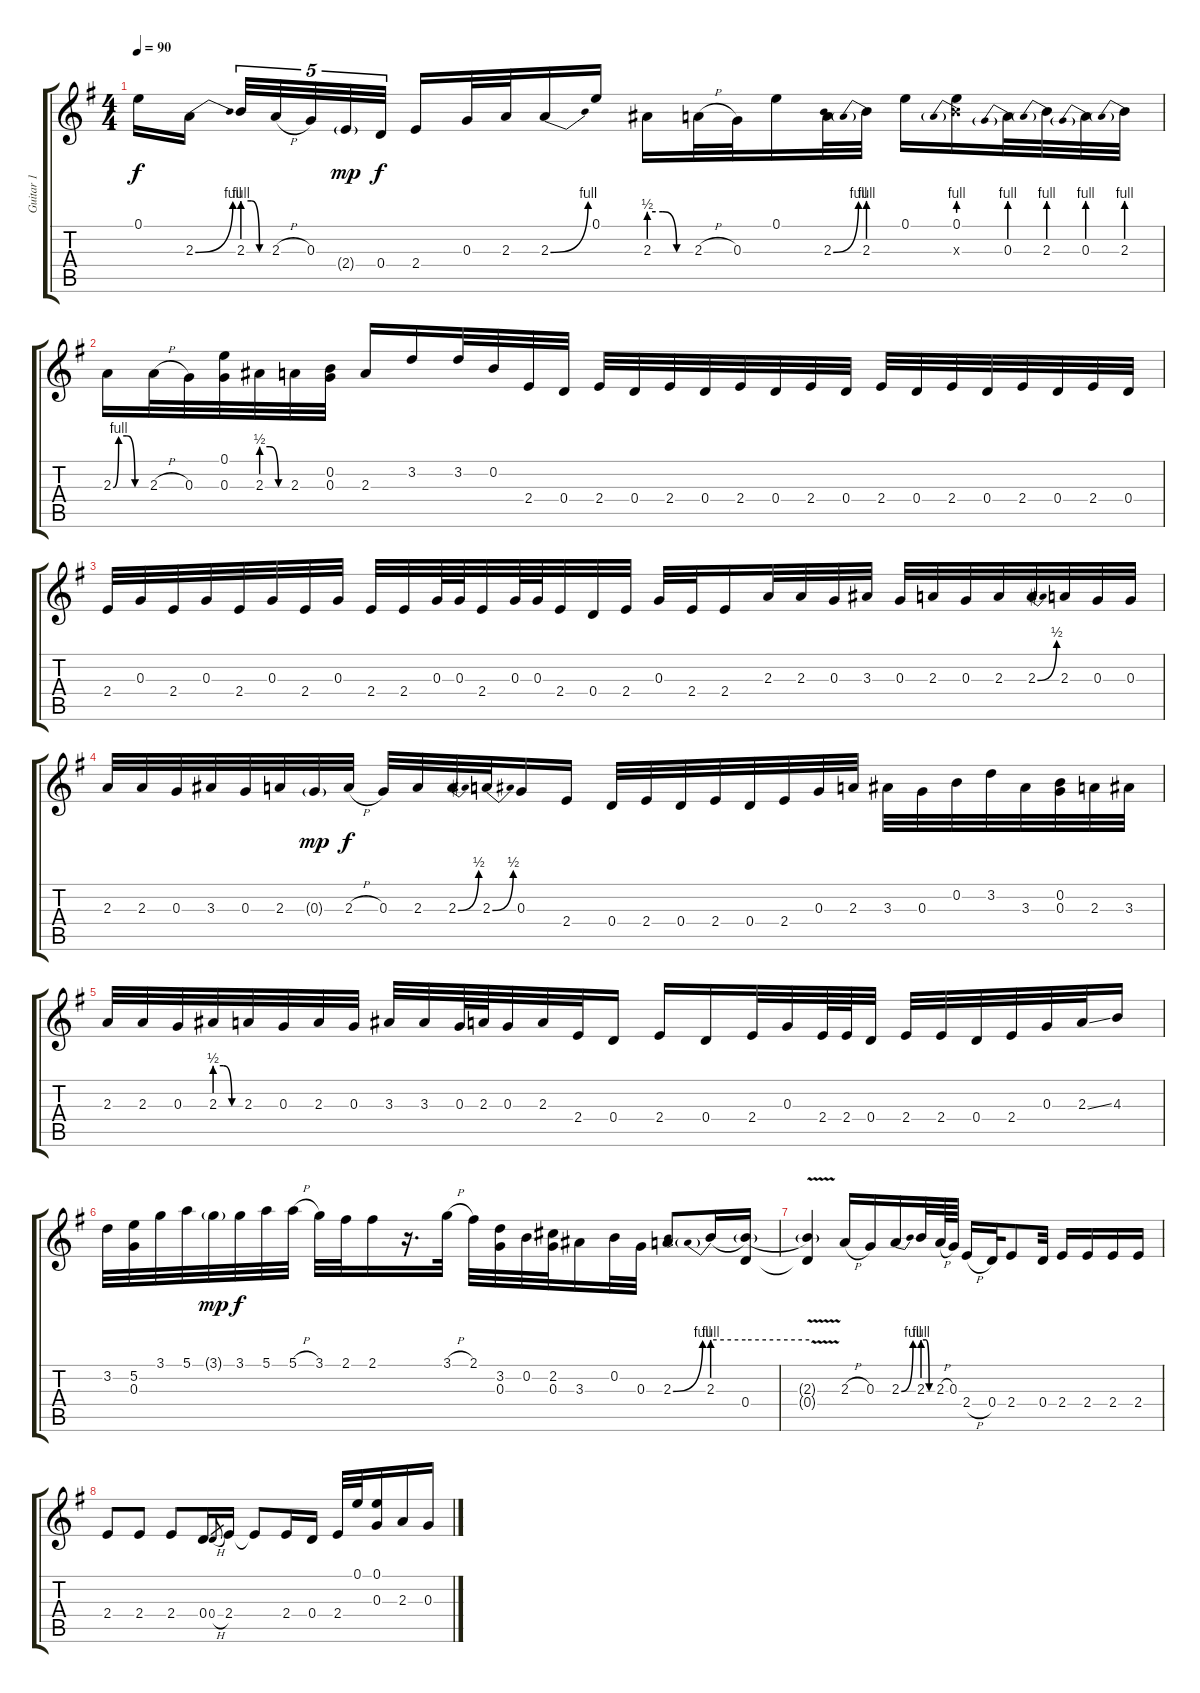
\track ("Guitar 1" "Guitar 1") {instrument overdrivenguitar}
\staff {score tabs}
\tuning (E4 B3 G3 D3 A2 E2) {hide}
\ts (4 4)
\tempo 90
\clef g2
\ks g
0.1.16{dy f} 2.3{be (bend 0 0 60 4)}.16{beam splitsecondary} 2.3{be (custom 0 4 20 4 40 0 60 0)}.32{tu (5 4)} 2.3{h}.32{tu (5 4)} 0.3.32{tu (5 4)} 2.4{g}.32{tu (5 4) dy mp} 0.4.32{tu (5 4) dy f} 2.4.16 0.3.32 2.3.32 2.3{be (bend 0 0 60 4)}.16 0.1.16 2.3{be (custom 0 2 20 2 40 0 60 0)}.16 2.3{h}.32 0.3.32 0.1.16 2.3{be (bend 0 0 60 4)}.32 2.3{be (prebend 0 4 60 4)}.32 0.1.16 (0.1 2.3{be (prebend 0 4 60 4) x}).16 0.3{be (prebend 0 4 60 4)}.32 2.3{be (prebend 0 4 60 4)}.32 0.3{be (prebend 0 4 60 4)}.32 2.3{be (prebend 0 4 60 4)}.32 |
2.3{be (custom 0 0 10 4 25 4 40 0 60 0)}.16 2.3{h}.32 0.3.32 (0.1 0.3).32 2.3{be (custom 0 2 20 2 40 0 60 0)}.32 2.3.32 (0.2 0.3).32 2.3.16 3.2.16 3.2.32 0.2.32 2.4.32 0.4.32 2.4.32 0.4.32 2.4.32 0.4.32 2.4.32 0.4.32 2.4.32 0.4.32 2.4.32 0.4.32 2.4.32 0.4.32 2.4.32 0.4.32 2.4.32 0.4.32 |
2.4.32 0.3.32 2.4.32 0.3.32 2.4.32 0.3.32 2.4.32 0.3.32 2.4.32 2.4.32 0.3.64 0.3.64 2.4.32 0.3.64 0.3.64 2.4.32 0.4.32 2.4.32 0.3.32 2.4.32 2.4.16 2.3.32 2.3.32 0.3.32 3.3.32 0.3.32 2.3.32 0.3.32 2.3.32 2.3{be (bend 0 0 60 2)}.32 2.3.32 0.3.32 0.3.32 |
2.3.32 2.3.32 0.3.32 3.3.32 0.3.32 2.3.32 0.3{g}.32{dy mp} 2.3{h}.32{dy f} 0.3.32 2.3.32 2.3{be (bend 0 0 60 2)}.32 2.3{be (bend 0 0 60 2)}.32 0.3.16 2.4.16 0.4.32 2.4.32 0.4.32 2.4.32 0.4.32 2.4.32 0.3.32 2.3.32 3.3.32 0.3.32 0.2.32 3.2.32 3.3.32 (0.2 0.3).32 2.3.32 3.3.32 |
2.3.32 2.3.32 0.3.32 2.3{be (custom 0 2 20 2 40 0 60 0)}.32 2.3.32 0.3.32 2.3.32 0.3.32 3.3.32 3.3.32 0.3.64 2.3.64 0.3.32 2.3.32 2.4.32 0.4.16 2.4.16 0.4.16 2.4.32 0.3.32 2.4.64 2.4.64 0.4.32 2.4.32 2.4.32 0.4.32 2.4.32 0.3.32 2.3{ss}.32 4.3.16 |
3.2.32 (5.2 0.3).32 3.1.32 5.1.32 3.1{g}.32{dy mp} 3.1.32{dy f} 5.1.32 5.1{h}.32 3.1.32 2.1.32 2.1.16 r.16{d} 3.1{h}.32 2.1.32 (3.2 0.3).32 0.2.32 (2.2 0.3).32 3.3.16 0.2.32 0.3.32 2.3{be (bend 0 0 60 4)}.8 2.3{be (prebend 0 4 60 4)}.16 (2.3{be (hold 0 4 60 4) t} 0.4).16 |
(2.3{v t} 0.4{v t}).4 2.3{h}.16 0.3.16 2.3{be (bend 0 0 60 4)}.16 2.3{be (custom 0 4 20 4 40 0 60 0)}.32 2.3{h}.64 0.3.64 2.4{h}.16 0.4.32 2.4.8 0.4.32 2.4.16 2.4.16 2.4.16 2.4.16 |
2.4.8 2.4.8 2.4.8 0.4.16 0.4{h}.8{gr} 2.4.16 2.4{t}.8 2.4.16 0.4.16 2.4.32 0.1.32 (0.1 0.3).16 2.3.16 0.3.16
